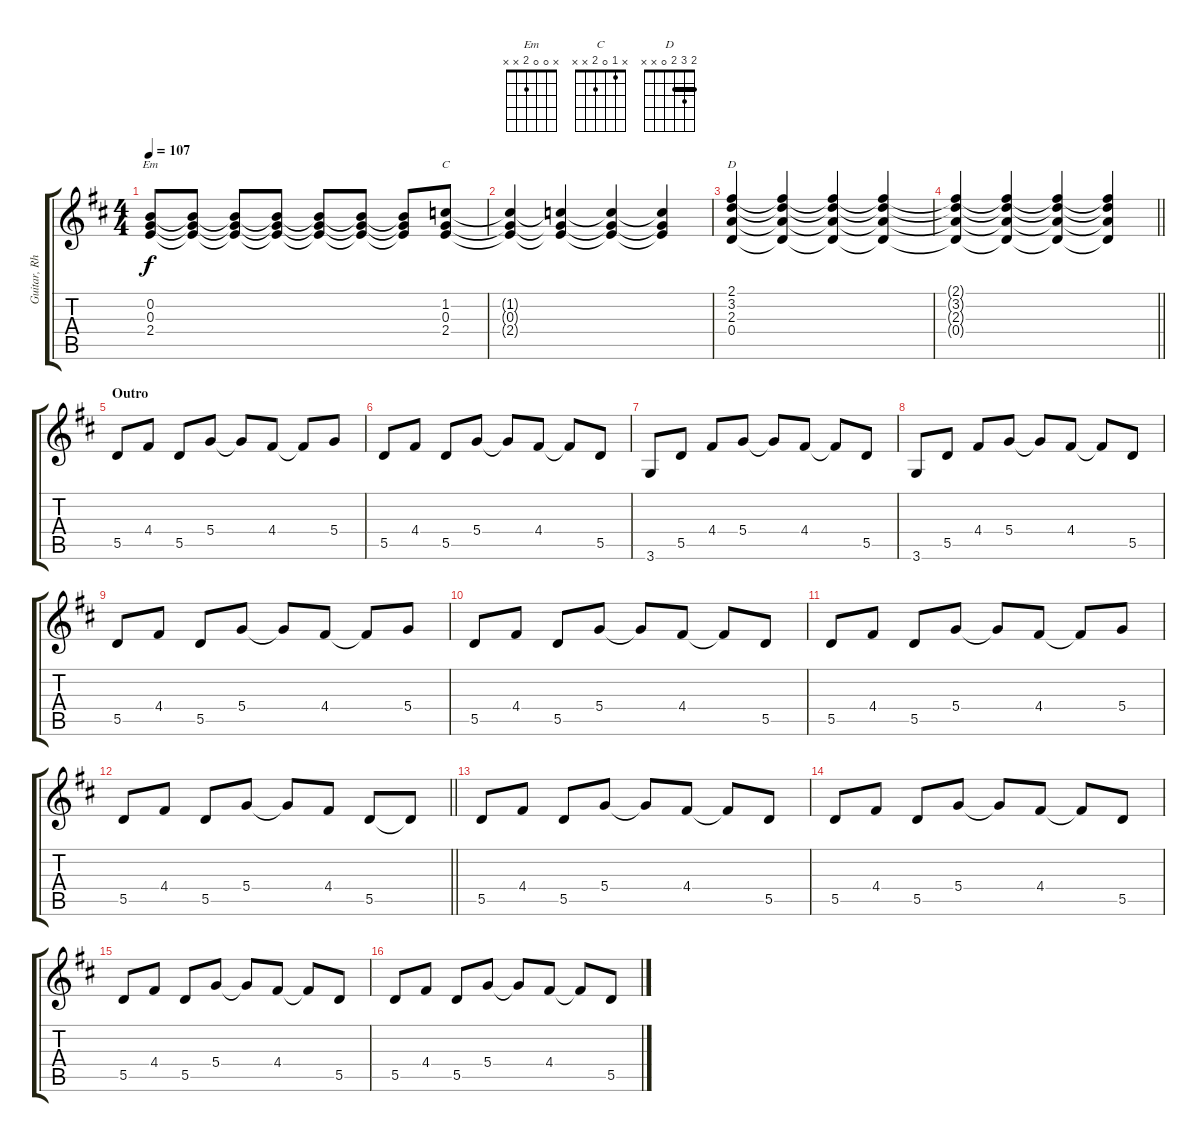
\track ("Guitar, Rhythm" "Guitar, Rh") {instrument electricguitarclean}
\staff {score tabs}
\tuning (E4 B3 G3 D3 A2 E2) {hide}
\chord ("Em" x 0 0 2 x x)
\chord ("C" x 1 0 2 x x)
\chord ("D" 2 3 2 0 x x) {barre 2}
\ts (4 4)
\tempo 107
\clef g2
\ks d
(0.2 0.3 2.4).8{ch "Em" dy f} (0.2{t} 0.3{t} 2.4{t}).8 (0.2{t} 0.3{t} 2.4{t}).8 (0.2{t} 0.3{t} 2.4{t}).8 (0.2{t} 0.3{t} 2.4{t}).8 (0.2{t} 0.3{t} 2.4{t}).8 (0.2{t} 0.3{t} 2.4{t}).8 (1.2 0.3 2.4).8{ch "C"} |
(1.2{t} 0.3{t} 2.4{t}).4 (1.2{t} 0.3{t} 2.4{t}).4 (1.2{t} 0.3{t} 2.4{t}).4 (1.2{t} 0.3{t} 2.4{t}).4 |
(2.1 3.2 2.3 0.4).4{ch "D"} (2.1{t} 3.2{t} 2.3{t} 0.4{t}).4 (2.1{t} 3.2{t} 2.3{t} 0.4{t}).4 (2.1{t} 3.2{t} 2.3{t} 0.4{t}).4 |
\barLineRight lightlight
(2.1{t} 3.2{t} 2.3{t} 0.4{t}).4 (2.1{t} 3.2{t} 2.3{t} 0.4{t}).4 (2.1{t} 3.2{t} 2.3{t} 0.4{t}).4 (2.1{t} 3.2{t} 2.3{t} 0.4{t}).4 |
\section ("" "Outro")
5.5.8 4.4.8 5.5.8 5.4.8 5.4{t}.8 4.4.8 4.4{t}.8 5.4.8 |
5.5.8 4.4.8 5.5.8 5.4.8 5.4{t}.8 4.4.8 4.4{t}.8 5.5.8 |
3.6.8 5.5.8 4.4.8 5.4.8 5.4{t}.8 4.4.8 4.4{t}.8 5.5.8 |
3.6.8 5.5.8 4.4.8 5.4.8 5.4{t}.8 4.4.8 4.4{t}.8 5.5.8 |
5.5.8 4.4.8 5.5.8 5.4.8 5.4{t}.8 4.4.8 4.4{t}.8 5.4.8 |
5.5.8 4.4.8 5.5.8 5.4.8 5.4{t}.8 4.4.8 4.4{t}.8 5.5.8 |
5.5.8 4.4.8 5.5.8 5.4.8 5.4{t}.8 4.4.8 4.4{t}.8 5.4.8 |
\barLineRight lightlight
5.5.8 4.4.8 5.5.8 5.4.8 5.4{t}.8 4.4.8 5.5.8 5.5{t}.8 |
5.5.8 4.4.8 5.5.8 5.4.8 5.4{t}.8 4.4.8 4.4{t}.8 5.5.8 |
5.5.8 4.4.8 5.5.8 5.4.8 5.4{t}.8 4.4.8 4.4{t}.8 5.5.8 |
5.5.8 4.4.8 5.5.8 5.4.8 5.4{t}.8 4.4.8 4.4{t}.8 5.5.8 |
5.5.8 4.4.8 5.5.8 5.4.8 5.4{t}.8 4.4.8 4.4{t}.8 5.5.8
